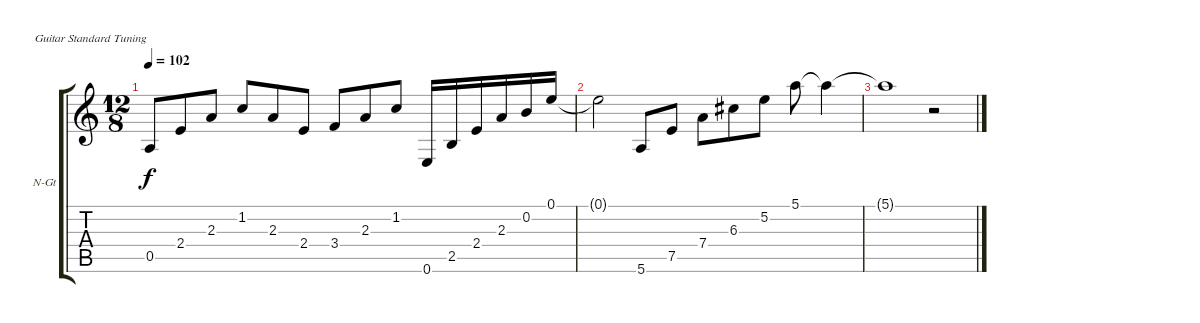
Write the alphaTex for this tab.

\bracketExtendMode groupsimilarinstruments
\firstSystemTrackNameOrientation horizontal
\otherSystemsTrackNameOrientation horizontal
\track ("Fingerpicking guitar" "N-Gt") {instrument acousticguitarnylon}
\staff {score tabs}
\tuning (E4 B3 G3 D3 A2 E2)
\ts (12 8)
\tempo 102
\clef g2
\ks c
0.5.8{dy f} 2.4.8 2.3.8 1.2.8 2.3.8 2.4.8 3.4.8 2.3.8 1.2.8 0.6.16 2.5.16 2.4.16 2.3.16 0.2.16 0.1.16 |
0.1{t}.2 5.6.8 7.5.8 7.4.8 6.3.8 5.2.8 5.1.8 5.1{t}.4 |
5.1{t}.1 r.2
